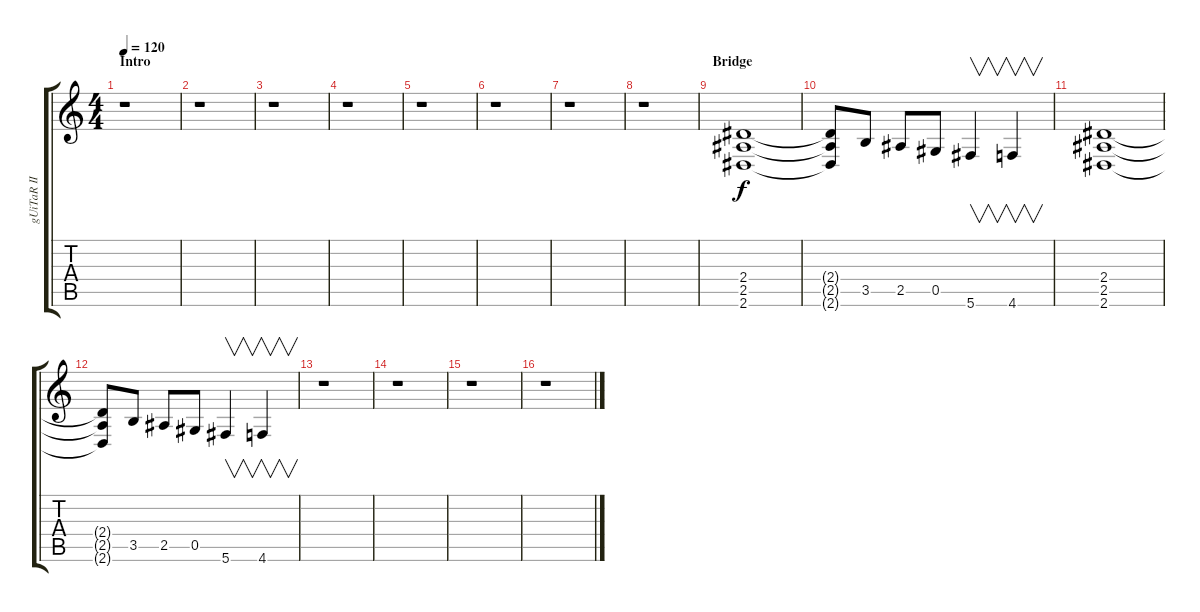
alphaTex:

\track ("gUiTaR II" "gUiTaR II") {instrument distortionguitar}
\staff {score tabs}
\tuning (Eb4 Bb3 Gb3 Db3 Ab2 Db2) {hide}
\ts (4 4)
\section ("" "Intro")
\tempo 120
\clef g2
\ks c
r.1{dy f instrument distortionguitar} |
r.1 |
r.1 |
r.1 |
r.1 |
r.1 |
r.1 |
r.1 |
\section ("" "Bridge")
(2.4 2.5 2.6).1 |
(2.4{t} 2.5{t} 2.6{t}).8 3.5.8 2.5.8 0.5.8 5.6.4{v} 4.6.4{v} |
(2.4 2.5 2.6).1 |
(2.4{t} 2.5{t} 2.6{t}).8 3.5.8 2.5.8 0.5.8 5.6.4{v} 4.6.4{v} |
r.1 |
r.1 |
r.1 |
r.1
